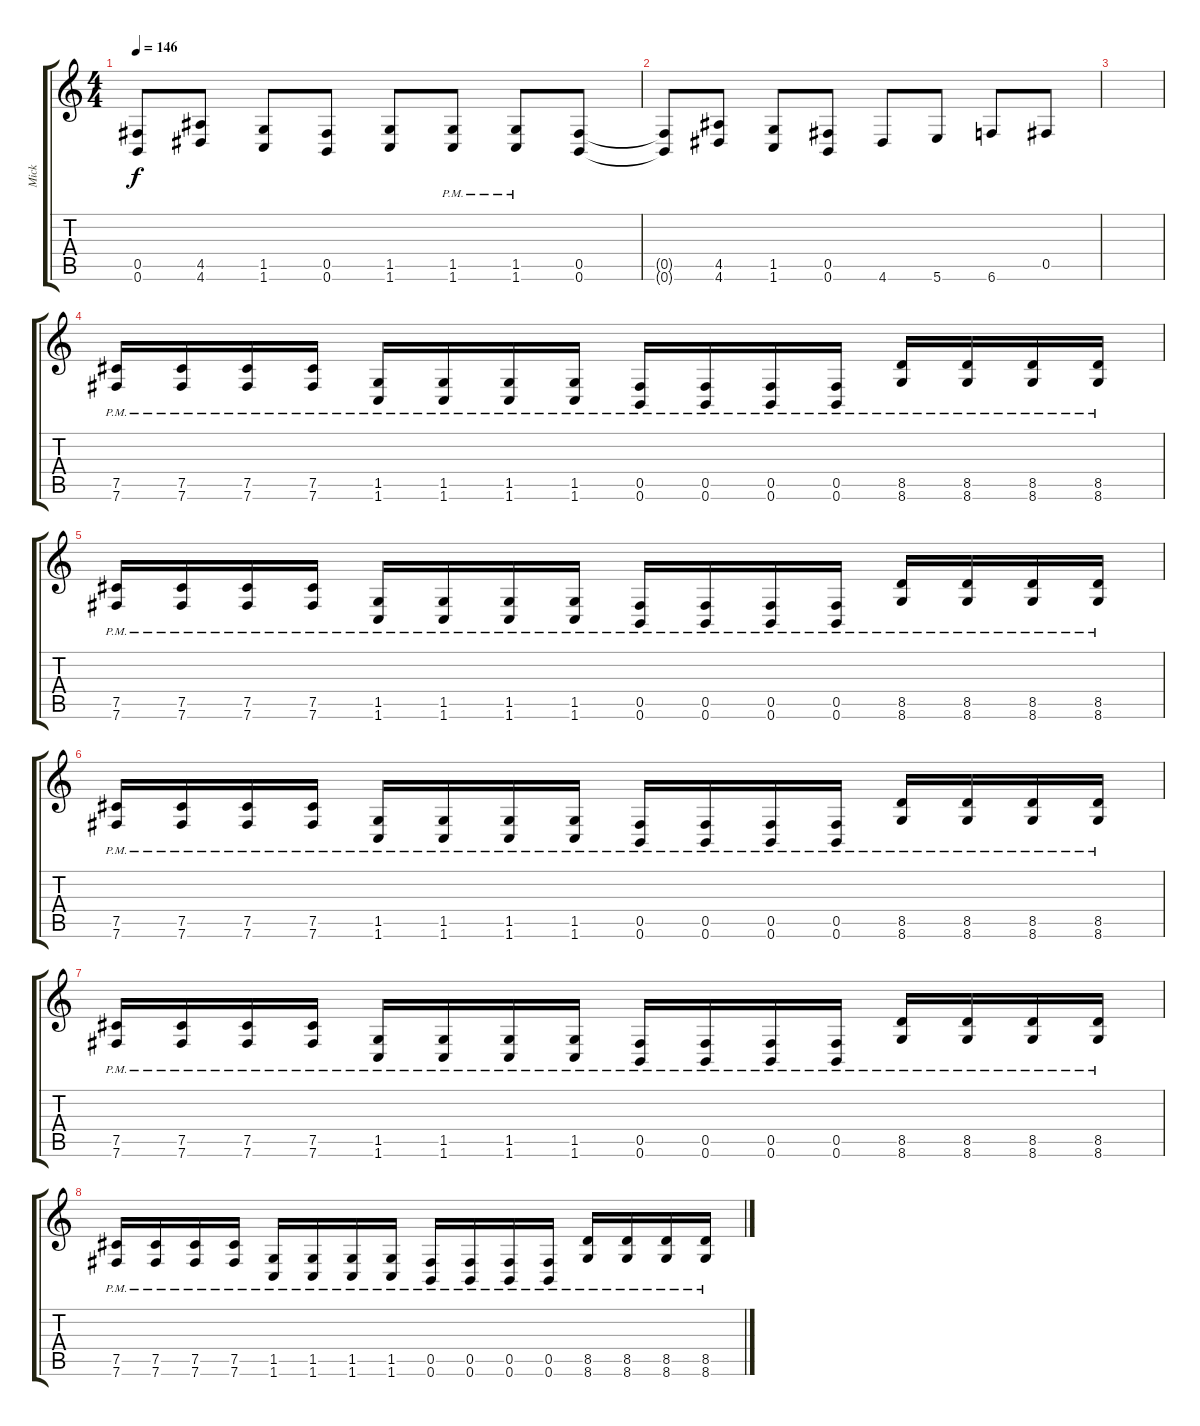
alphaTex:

\track ("Mick" "Mick") {instrument distortionguitar}
\staff {score tabs}
\tuning (Db4 Ab3 E3 B2 Gb2 B1) {hide}
\ts (4 4)
\tempo 146
\clef g2
\ks c
(0.5{t} 0.6{t}).8{dy f} (4.5 4.6).8 (1.5 1.6).8 (0.5 0.6).8 (1.5 1.6).8 (1.5{pm} 1.6{pm}).8 (1.5{pm} 1.6{pm}).8 (0.5 0.6).8 |
(0.5{t} 0.6{t}).8 (4.5 4.6).8 (1.5 1.6).8 (0.5 0.6).8 4.6.8 5.6.8 6.6.8 0.5.8 |
|
(7.5{pm} 7.6{pm}).16 (7.5{pm} 7.6{pm}).16 (7.5{pm} 7.6{pm}).16 (7.5{pm} 7.6{pm}).16 (1.5{pm} 1.6{pm}).16 (1.5{pm} 1.6{pm}).16 (1.5{pm} 1.6{pm}).16 (1.5{pm} 1.6{pm}).16 (0.5{pm} 0.6{pm}).16 (0.5{pm} 0.6{pm}).16 (0.5{pm} 0.6{pm}).16 (0.5{pm} 0.6{pm}).16 (8.5{pm} 8.6{pm}).16 (8.5{pm} 8.6{pm}).16 (8.5{pm} 8.6{pm}).16 (8.5{pm} 8.6{pm}).16 |
(7.5{pm} 7.6{pm}).16 (7.5{pm} 7.6{pm}).16 (7.5{pm} 7.6{pm}).16 (7.5{pm} 7.6{pm}).16 (1.5{pm} 1.6{pm}).16 (1.5{pm} 1.6{pm}).16 (1.5{pm} 1.6{pm}).16 (1.5{pm} 1.6{pm}).16 (0.5{pm} 0.6{pm}).16 (0.5{pm} 0.6{pm}).16 (0.5{pm} 0.6{pm}).16 (0.5{pm} 0.6{pm}).16 (8.5{pm} 8.6{pm}).16 (8.5{pm} 8.6{pm}).16 (8.5{pm} 8.6{pm}).16 (8.5{pm} 8.6{pm}).16 |
(7.5{pm} 7.6{pm}).16 (7.5{pm} 7.6{pm}).16 (7.5{pm} 7.6{pm}).16 (7.5{pm} 7.6{pm}).16 (1.5{pm} 1.6{pm}).16 (1.5{pm} 1.6{pm}).16 (1.5{pm} 1.6{pm}).16 (1.5{pm} 1.6{pm}).16 (0.5{pm} 0.6{pm}).16 (0.5{pm} 0.6{pm}).16 (0.5{pm} 0.6{pm}).16 (0.5{pm} 0.6{pm}).16 (8.5{pm} 8.6{pm}).16 (8.5{pm} 8.6{pm}).16 (8.5{pm} 8.6{pm}).16 (8.5{pm} 8.6{pm}).16 |
(7.5{pm} 7.6{pm}).16 (7.5{pm} 7.6{pm}).16 (7.5{pm} 7.6{pm}).16 (7.5{pm} 7.6{pm}).16 (1.5{pm} 1.6{pm}).16 (1.5{pm} 1.6{pm}).16 (1.5{pm} 1.6{pm}).16 (1.5{pm} 1.6{pm}).16 (0.5{pm} 0.6{pm}).16 (0.5{pm} 0.6{pm}).16 (0.5{pm} 0.6{pm}).16 (0.5{pm} 0.6{pm}).16 (8.5{pm} 8.6{pm}).16 (8.5{pm} 8.6{pm}).16 (8.5{pm} 8.6{pm}).16 (8.5{pm} 8.6{pm}).16 |
(7.5{pm} 7.6{pm}).16 (7.5{pm} 7.6{pm}).16 (7.5{pm} 7.6{pm}).16 (7.5{pm} 7.6{pm}).16 (1.5{pm} 1.6{pm}).16 (1.5{pm} 1.6{pm}).16 (1.5{pm} 1.6{pm}).16 (1.5{pm} 1.6{pm}).16 (0.5{pm} 0.6{pm}).16 (0.5{pm} 0.6{pm}).16 (0.5{pm} 0.6{pm}).16 (0.5{pm} 0.6{pm}).16 (8.5{pm} 8.6{pm}).16 (8.5{pm} 8.6{pm}).16 (8.5{pm} 8.6{pm}).16 (8.5{pm} 8.6{pm}).16
